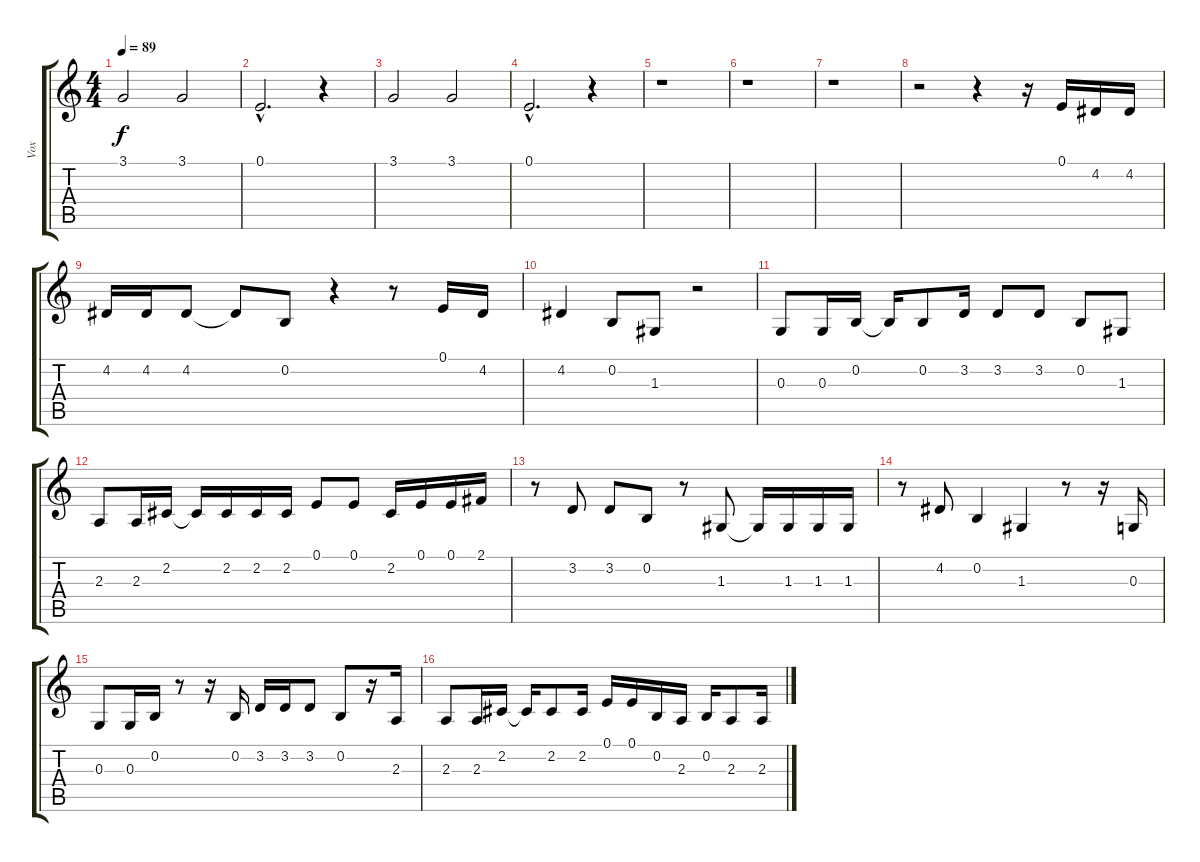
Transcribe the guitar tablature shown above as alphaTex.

\track ("Vox" "Vox") {instrument drawbarorgan}
\staff {score tabs}
\tuning (E4 B3 G3 D3 A2 E2) {hide}
\ts (4 4)
\tempo 89
\clef g2
\ks c
3.1.2{dy f instrument drawbarorgan} 3.1.2 |
0.1{hac}.2{d} r.4 |
3.1.2 3.1.2 |
0.1{hac}.2{d} r.4 |
r.1 |
r.1 |
r.1 |
r.2 r.4 r.16 0.1.16 4.2.16 4.2.16 |
4.2.16 4.2.16 4.2.8 4.2{t}.8 0.2.8 r.4 r.8 0.1.16 4.2.16 |
4.2.4 0.2.8 1.3.8 r.2 |
0.3.8 0.3.16 0.2.16 0.2{t}.16 0.2.8 3.2.16 3.2.8 3.2.8 0.2.8 1.3.8 |
2.3.8 2.3.16 2.2.16 2.2{t}.16 2.2.16 2.2.16 2.2.16 0.1.8 0.1.8 2.2.16 0.1.16 0.1.16 2.1.16 |
r.8 3.2.8 3.2.8 0.2.8 r.8 1.3.8 1.3{t}.16 1.3.16 1.3.16 1.3.16 |
r.8 4.2.8 0.2.4 1.3.4 r.8 r.16 0.3.16 |
0.3.8 0.3.16 0.2.16 r.8 r.16 0.2.16 3.2.16 3.2.16 3.2.8 0.2.8 r.16 2.3.16 |
2.3.8 2.3.16 2.2.16 2.2{t}.16 2.2.8 2.2.16 0.1.16 0.1.16 0.2.16 2.3.16 0.2.16 2.3.8 2.3.16
